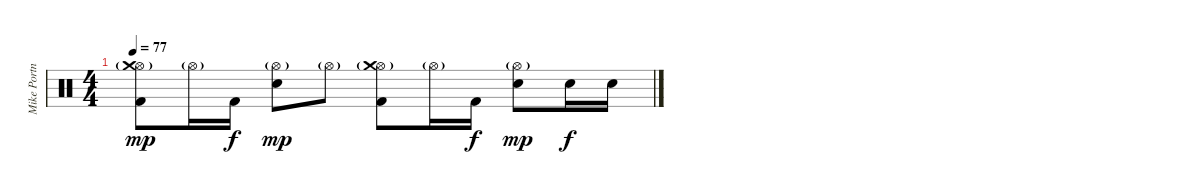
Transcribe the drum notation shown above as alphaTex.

\track ("Mike Portnoy" "Mike Portn") {instrument percussion}
\staff {score}
\articulation defaults
\ts (4 4)
\tempo 77
\clef neutral
\ks c
("Hi-Hat (open)"{g} "Crash medium (hit)" "Kick (hit) 2").8{dy mp} "Hi-Hat (open)"{g}.16 "Kick (hit) 2".16{dy f} ("Hi-Hat (open)"{g} "Electric Snare (hit)").8{dy mp} "Hi-Hat (open)"{g}.8 ("Hi-Hat (open)"{g} "Crash medium (hit)" "Kick (hit) 2").8 "Hi-Hat (open)"{g}.16 "Kick (hit) 2".16{dy f} ("Hi-Hat (open)"{g} "Electric Snare (hit)").8{dy mp} "Electric Snare (hit)".16{dy f} "Electric Snare (hit)".16
